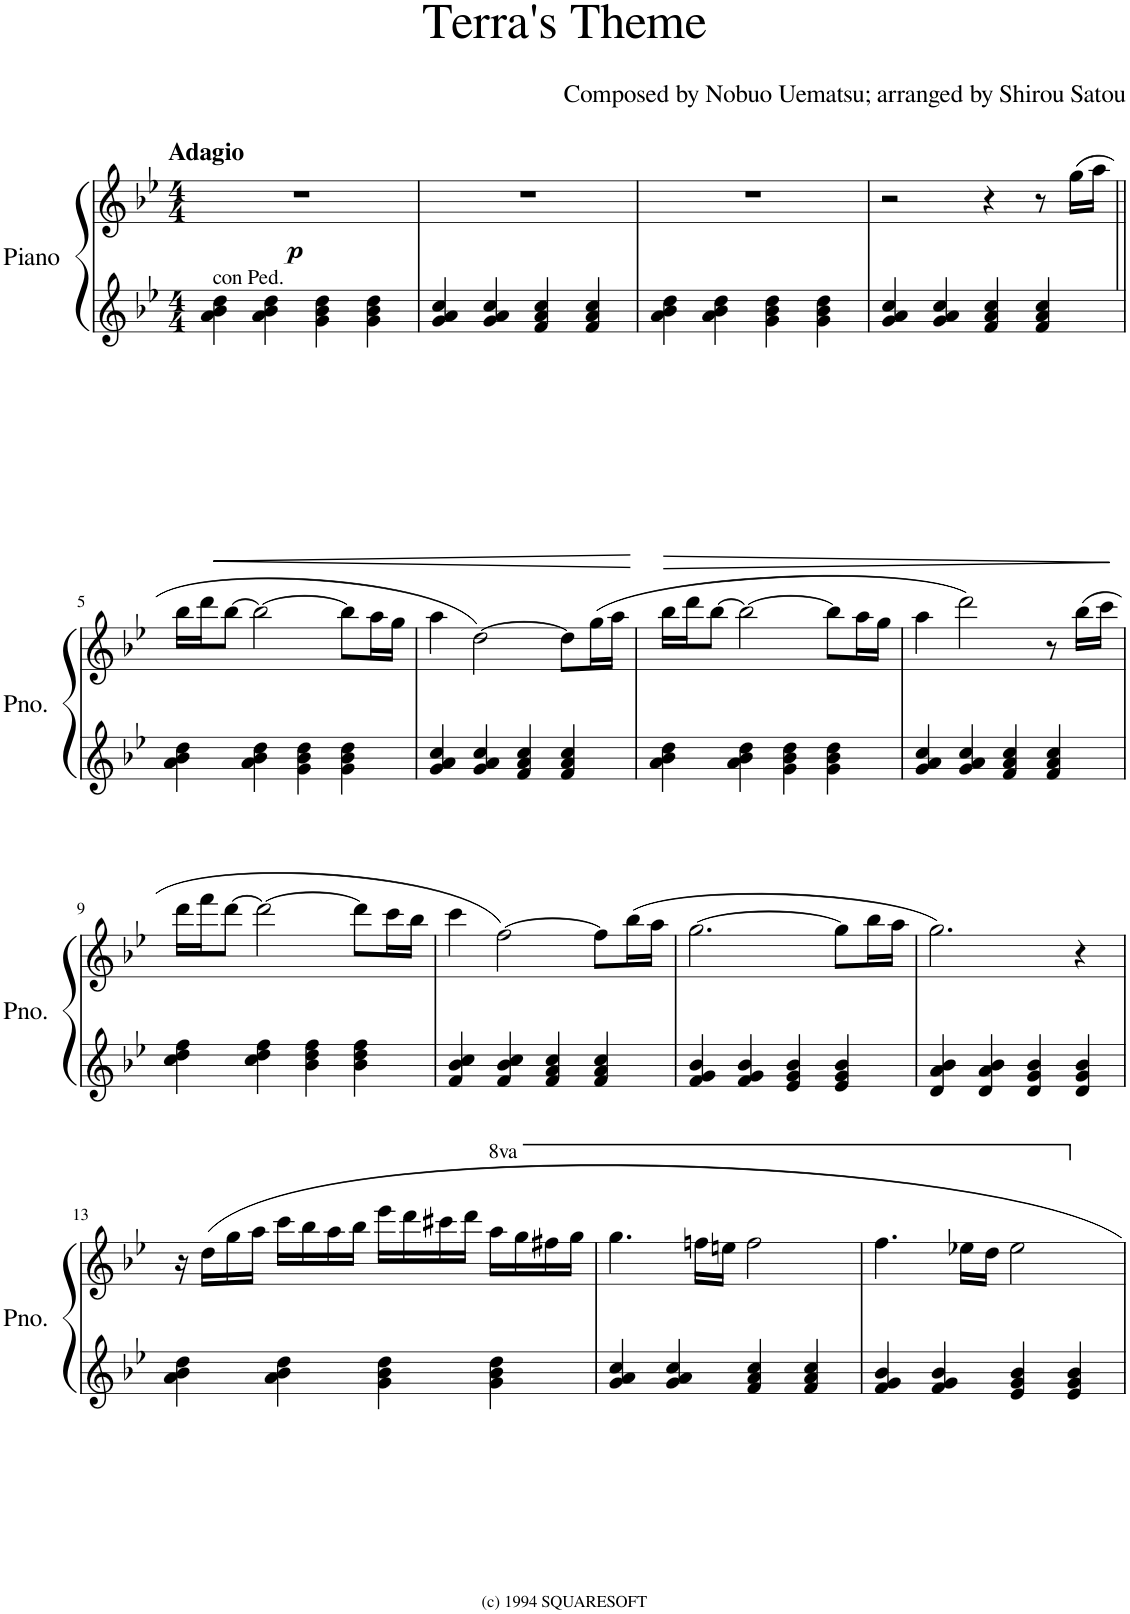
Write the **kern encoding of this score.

**kern	**kern	**dynam
*part1	*part1	*part1
*staff2	*staff1	*staff1/2
*I"Piano	*	*
*I'Pno.	*	*
*clefG2	*clefG2	*
*k[b-e-]	*k[b-e-]	*
*M4/4	*M4/4	*
=1	=1	=1
!	!LO:TX:a:B:t=Adagio	!
!LO:TX:a:t=con Ped.	!	!
!	!	!LO:DY:b
4a\ 4b-\ 4dd\	1r	p
4a\ 4b-\ 4dd\	.	.
4g\ 4b-\ 4dd\	.	.
4g\ 4b-\ 4dd\	.	.
=2	=2	=2
4g/ 4a/ 4cc/	1r	.
4g/ 4a/ 4cc/	.	.
4f/ 4a/ 4cc/	.	.
4f/ 4a/ 4cc/	.	.
=3	=3	=3
4a\ 4b-\ 4dd\	1r	.
4a\ 4b-\ 4dd\	.	.
4g\ 4b-\ 4dd\	.	.
4g\ 4b-\ 4dd\	.	.
=4	=4	=4
4g/ 4a/ 4cc/	2r	.
4g/ 4a/ 4cc/	.	.
4f/ 4a/ 4cc/	4r	.
4f/ 4a/ 4cc/	8r	.
.	(16gg\LL	.
.	16aa\JJ	.
!!LO:LB:g=z
=5||	=5||	=5||
4a\ 4b-\ 4dd\	16bb-\LL	.
.	16ddd\J	.
.	[8bb-\J	.
4a\ 4b-\ 4dd\	2bb-\_	.
4g\ 4b-\ 4dd\	.	.
4g\ 4b-\ 4dd\	8bb-\L]	.
.	16aa\L	.
.	16gg\JJ	.
=6	=6	=6
4g/ 4a/ 4cc/	4aa\	.
4g/ 4a/ 4cc/	[2dd\)	.
4f/ 4a/ 4cc/	.	.
4f/ 4a/ 4cc/	8dd\L]	.
.	(16gg\L	.
.	16aa\JJ	.
=7	=7	=7
4a\ 4b-\ 4dd\	16bb-\LL	.
.	16ddd\J	.
.	[8bb-\J	.
4a\ 4b-\ 4dd\	2bb-\_	.
4g\ 4b-\ 4dd\	.	.
4g\ 4b-\ 4dd\	8bb-\L]	.
.	16aa\L	.
.	16gg\JJ	.
=8	=8	=8
4g/ 4a/ 4cc/	4aa\	.
4g/ 4a/ 4cc/	2ddd\)	.
4f/ 4a/ 4cc/	.	.
4f/ 4a/ 4cc/	8r	.
.	(16bb-\LL	.
.	16ccc\JJ	.
!!LO:LB:g=z
=9	=9	=9
4cc\ 4dd\ 4ff\	16ddd\LL	.
.	16fff\J	.
.	[8ddd\J	.
4cc\ 4dd\ 4ff\	2ddd\_	.
4b-\ 4dd\ 4ff\	.	.
4b-\ 4dd\ 4ff\	8ddd\L]	.
.	16ccc\L	.
.	16bb-\JJ	.
=10	=10	=10
4f/ 4b-/ 4cc/	4ccc\	.
4f/ 4b-/ 4cc/	[2ff\)	.
4f/ 4a/ 4cc/	.	.
4f/ 4a/ 4cc/	8ff\L]	.
.	(16bb-\L	.
.	16aa\JJ	.
=11	=11	=11
4f/ 4g/ 4b-/	[2.gg\	.
4f/ 4g/ 4b-/	.	.
4e-/ 4g/ 4b-/	.	.
4e-/ 4g/ 4b-/	8gg\L]	.
.	16bb-\L	.
.	16aa\JJ	.
=12	=12	=12
4d/ 4a/ 4b-/	2.gg\)	.
4d/ 4a/ 4b-/	.	.
4d/ 4g/ 4b-/	.	.
4d/ 4g/ 4b-/	4r	.
!!LO:LB:g=z
=13	=13	=13
4a\ 4b-\ 4dd\	16r	.
.	16dd\LL	.
.	16gg\	.
.	16aa\JJ	.
4a\ 4b-\ 4dd\	16ccc\LL	.
.	16bb-\	.
.	16aa\	.
.	16bb-\JJ	.
4g\ 4b-\ 4dd\	16eee-\LL	.
.	16ddd\	.
.	16ccc#X\	.
.	16ddd\JJ	.
*	*8va	*
4g\ 4b-\ 4dd\	16aaa\LL	.
.	16ggg\	.
.	16fff#X\	.
.	16ggg\JJ	.
=14	=14	=14
4g/ 4a/ 4cc/	4.ggg\	.
4g/ 4a/ 4cc/	.	.
.	16fffn\LL	.
.	16eeen\JJ	.
4f/ 4a/ 4cc/	2fff\	.
4f/ 4a/ 4cc/	.	.
=15	=15	=15
4f/ 4g/ 4b-/	4.fff\	.
4f/ 4g/ 4b-/	.	.
.	16eee-X\LL	.
.	16ddd\JJ	.
*	*X8va	*
4e-/ 4g/ 4b-/	2ee-\	.
4e-/ 4g/ 4b-/	.	.
=	=	=
*-	*-	*-
